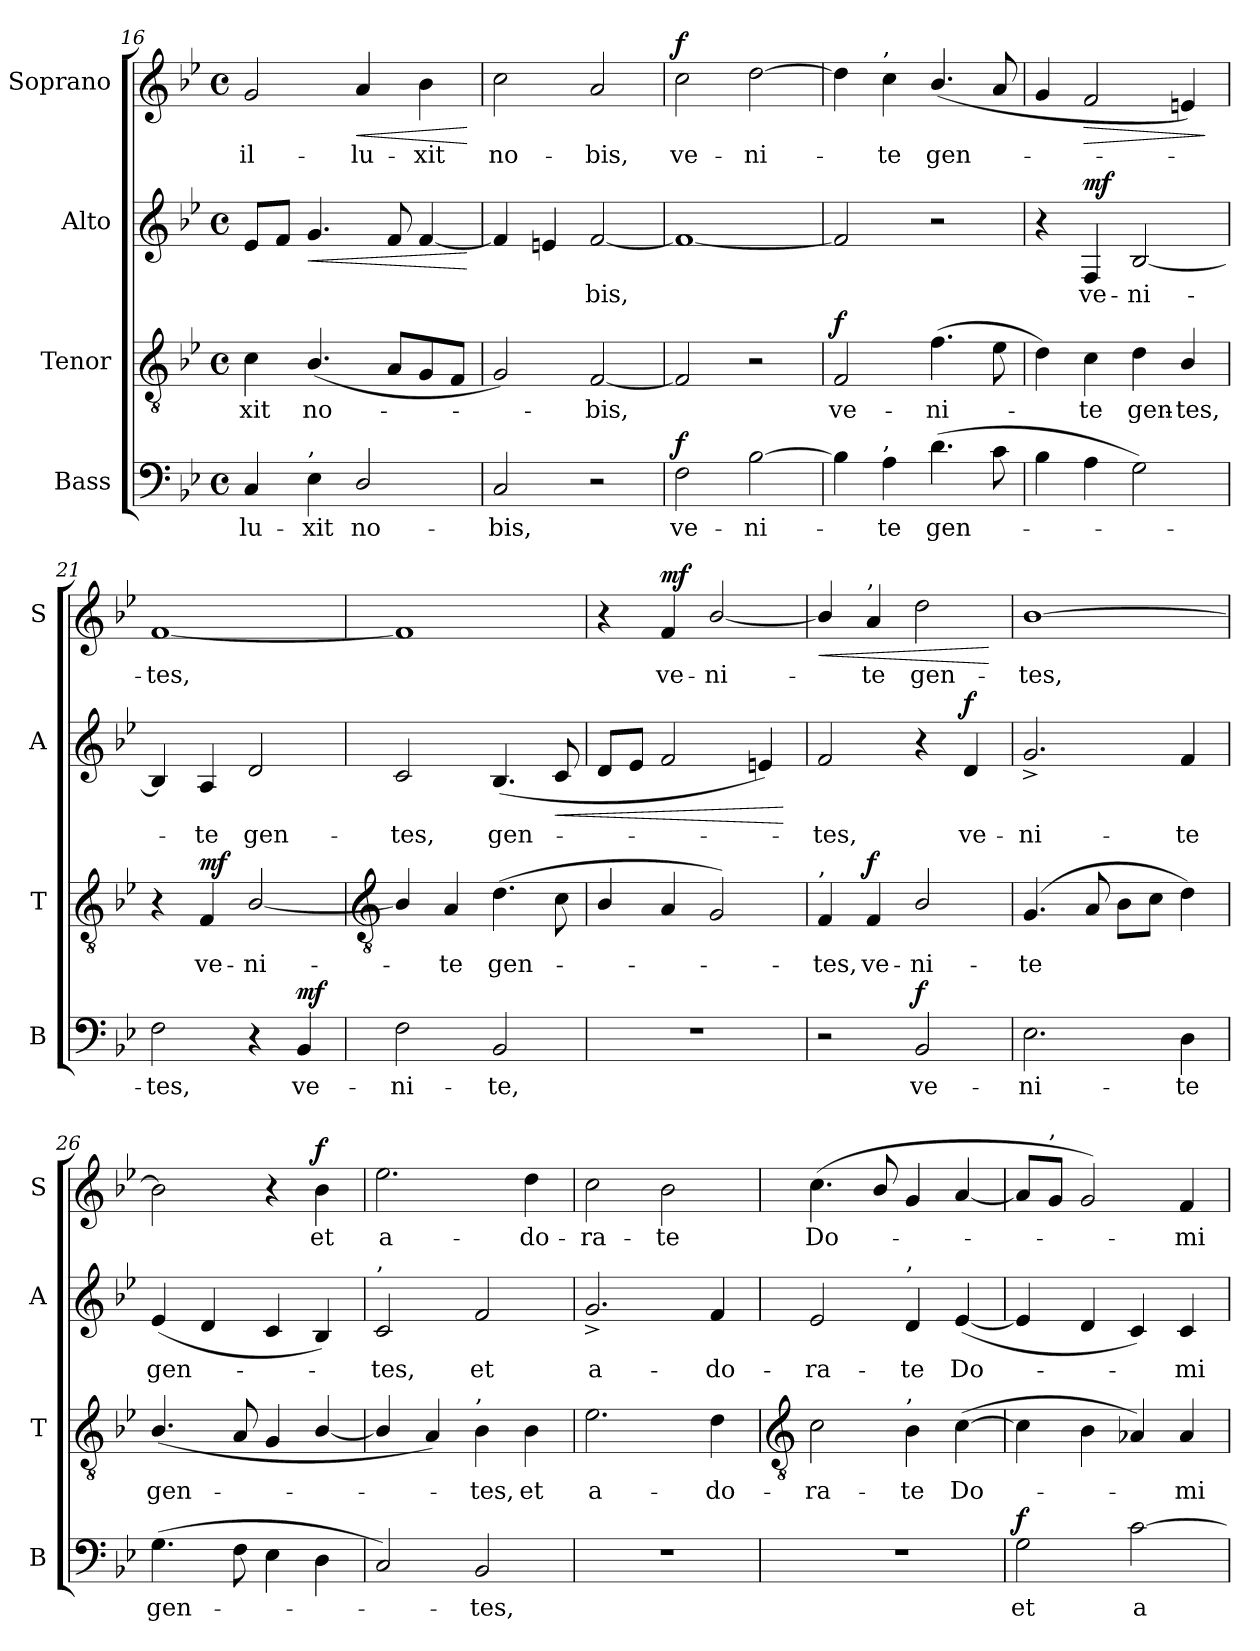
**kern	**text	**dynam	**kern	**text	**dynam	**kern	**text	**dynam	**kern	**text	**dynam
*part4	*part4	*part4	*part3	*part3	*part3	*part2	*part2	*part2	*part1	*part1	*part1
*staff4	*staff4	*staff4	*staff3	*staff3	*staff3	*staff2	*staff2	*staff2	*staff1	*staff1	*staff1
*I"Bass	*	*	*I"Tenor	*	*	*I"Alto	*	*	*I"Soprano	*	*
*I'B	*	*	*I'T	*	*	*I'A	*	*	*I'S	*	*
*clefF4	*	*	*clefGv2	*	*	*clefG2	*	*	*clefG2	*	*
*k[b-e-]	*	*	*k[b-e-]	*	*	*k[b-e-]	*	*	*k[b-e-]	*	*
*B-:	*	*	*B-:	*	*	*B-:	*	*	*B-:	*	*
*M4/4	*	*	*M4/4	*	*	*M4/4	*	*	*M4/4	*	*
*met(c)	*	*	*met(c)	*	*	*met(c)	*	*	*met(c)	*	*
=16	=16	=16	=16	=16	=16	=16	=16	=16	=16	=16	=16
!	!LO:LY:b	!	!	!LO:LY:b	!	!	!	!	!	!LO:LY:b	!
4C	lu-	.	4c	xit	.	8e-L	.	.	2g	il-	.
.	.	.	.	.	.	8fJ	.	.	.	.	.
!LO:TX:a:t=,	!	!	!	!	!	!	!	!	!	!	!
!	!LO:LY:b	!	!	!LO:LY:b	!	!	!	!LO:HP:b	!	!	!
4E-	-xit	.	(<4.B-/	no-	.	4.g	.	<	.	.	.
!	!LO:LY:b	!	!	!	!	!	!	!	!	!LO:LY:b	!LO:HP:b
2D/	no-	.	.	.	.	.	.	.	4a	-lu-	<
.	.	.	8AL	.	.	8f	.	.	.	.	.
!	!	!	!	!	!	!	!	!	!	!LO:LY:b	!
.	.	.	8G	.	.	[4f	.	.	4b-	-xit	.
.	.	.	8FJ	.	.	.	.	.	.	.	.
.	.	.	.	.	.	.	.	[	.	.	[
=17	=17	=17	=17	=17	=17	=17	=17	=17	=17	=17	=17
!	!LO:LY:b	!	!	!	!	!	!	!	!	!LO:LY:b	!
2C	-bis,	.	2G)	.	.	4f]	.	.	2cc	no-	.
.	.	.	.	.	.	4en	.	.	.	.	.
!	!	!	!	!LO:LY:b	!	!	!LO:LY:b	!	!	!LO:LY:b	!
2r	.	.	[2F	bis,	.	[2f	bis,	.	2a	-bis,	.
=18	=18	=18	=18	=18	=18	=18	=18	=18	=18	=18	=18
!	!LO:LY:b	!LO:DY:b	!	!	!	!	!	!	!	!LO:LY:b	!LO:DY:b
2F	ve-	f	2F]	.	.	1f_	.	.	2cc	ve-	f
!	!LO:LY:b	!	!	!	!	!	!	!	!	!LO:LY:b	!
[2B-	-ni-	.	2r	.	.	.	.	.	[2dd	-ni-	.
=19	=19	=19	=19	=19	=19	=19	=19	=19	=19	=19	=19
!	!	!	!	!LO:LY:b	!LO:DY:b	!	!	!	!	!	!
4B-]	.	.	2F	ve-	f	2f]	.	.	4dd]	.	.
!	!	!	!	!	!	!	!	!	!LO:TX:a:t=,	!	!
!LO:TX:a:t=,	!	!	!	!	!	!	!	!	!	!	!
!	!LO:LY:b	!	!	!	!	!	!	!	!	!LO:LY:b	!
4A	te	.	.	.	.	.	.	.	4cc	te	.
!	!LO:LY:b	!	!	!LO:LY:b	!	!	!	!	!	!LO:LY:b	!
(>4.d	gen-	.	(>4.f	-ni-	.	2r	.	.	(<4.b-/	gen-	.
8c	.	.	8e-	.	.	.	.	.	8a	.	.
=20	=20	=20	=20	=20	=20	=20	=20	=20	=20	=20	=20
4B-	.	.	4d)	.	.	4r	.	.	4g	.	.
!	!	!	!	!LO:LY:b	!	!	!LO:LY:b	!LO:DY:b	!	!	!LO:HP:b
4A	.	.	4c	te	.	4F	ve-	mf	2f	.	>
!	!	!	!	!LO:LY:b	!	!	!LO:LY:b	!	!	!	!
2G)	.	.	4d	gen-	.	[2B-	-ni-	.	.	.	.
!	!	!	!	!LO:LY:b	!	!	!	!	!	!	!
.	.	.	4B-/	-tes,	.	.	.	.	4en)	.	.
.	.	.	.	.	.	.	.	.	.	.	]
=21	=21	=21	=21	=21	=21	=21	=21	=21	=21	=21	=21
!	!LO:LY:b	!	!	!	!	!	!	!	!	!LO:LY:b	!
2F	tes,	.	4r	.	.	4B-]	.	.	[1f	tes,	.
!	!	!	!	!LO:LY:b	!LO:DY:b	!	!LO:LY:b	!	!	!	!
.	.	.	4F	ve-	mf	4A	te	.	.	.	.
!	!	!	!	!LO:LY:b	!	!	!LO:LY:b	!	!	!	!
4r	.	.	[2B-/	-ni-	.	2d	gen-	.	.	.	.
!	!LO:LY:b	!LO:DY:b	!	!	!	!	!	!	!	!	!
4BB-	ve-	mf	.	.	.	.	.	.	.	.	.
!!LO:LB:g=z
=22	=22	=22	=22	=22	=22	=22	=22	=22	=22	=22	=22
*	*	*	*clefGv2	*	*	*	*	*	*	*	*
!	!LO:LY:b	!	!	!	!	!	!LO:LY:b	!	!	!	!
2F	-ni-	.	4B-/]	.	.	2c	-tes,	.	1f]	.	.
!	!	!	!	!LO:LY:b	!	!	!	!	!	!	!
.	.	.	4A	te	.	.	.	.	.	.	.
!	!LO:LY:b	!	!	!LO:LY:b	!	!	!LO:LY:b	!	!	!	!
2BB-	-te,	.	(<4.d	gen-	.	(<4.B-	gen-	.	.	.	.
!	!	!	!	!	!	!	!	!LO:HP:b	!	!	!
.	.	.	8c	.	.	8c	.	<	.	.	.
=23	=23	=23	=23	=23	=23	=23	=23	=23	=23	=23	=23
1r	.	.	4B-/	.	.	8dL	.	.	4r	.	.
.	.	.	.	.	.	8e-J	.	.	.	.	.
!	!	!	!	!	!	!	!	!	!	!LO:LY:b	!LO:DY:b
.	.	.	4A	.	.	2f	.	.	4f	ve-	mf
!	!	!	!	!	!	!	!	!	!	!LO:LY:b	!
.	.	.	2G)	.	.	.	.	.	[2b-/	-ni-	.
.	.	.	.	.	.	4en)	.	.	.	.	.
.	.	.	.	.	.	.	.	[	.	.	.
=24	=24	=24	=24	=24	=24	=24	=24	=24	=24	=24	=24
!	!	!	!LO:TX:a:t=,	!	!	!	!	!	!	!	!
!	!	!	!	!LO:LY:b	!	!	!LO:LY:b	!	!	!	!LO:HP:b
2r	.	.	4F	tes,	.	2f	tes,	.	4b-/]	.	<
!	!	!	!	!	!	!	!	!	!LO:TX:a:t=,	!	!
!	!	!	!	!LO:LY:b	!LO:DY:b	!	!	!	!	!LO:LY:b	!
.	.	.	4F	ve-	f	.	.	.	4a	te	.
!	!LO:LY:b	!LO:DY:b	!	!LO:LY:b	!	!	!	!	!	!LO:LY:b	!
2BB-	ve-	f	2B-/	-ni-	.	4r	.	.	2dd	gen-	.
!	!	!	!	!	!	!	!LO:LY:b	!LO:DY:b	!	!	!
.	.	.	.	.	.	4d	ve-	f	.	.	.
.	.	.	.	.	.	.	.	.	.	.	[
=25	=25	=25	=25	=25	=25	=25	=25	=25	=25	=25	=25
!	!LO:LY:b	!	!	!LO:LY:b	!	!	!LO:LY:b	!	!	!LO:LY:b	!
2.E-	-ni-	.	(>4.G	-te	.	2.g^	-ni-	.	[1b-	-tes,	.
.	.	.	8A	.	.	.	.	.	.	.	.
.	.	.	8B-L	.	.	.	.	.	.	.	.
.	.	.	8cJ	.	.	.	.	.	.	.	.
!	!LO:LY:b	!	!	!	!	!	!LO:LY:b	!	!	!	!
4D	-te	.	4d)	.	.	4f	-te	.	.	.	.
=26	=26	=26	=26	=26	=26	=26	=26	=26	=26	=26	=26
!	!LO:LY:b	!	!	!LO:LY:b	!	!	!LO:LY:b	!	!	!	!
(>4.G	gen-	.	(<4.B-/	gen-	.	(<4e-	gen-	.	2b-]	.	.
.	.	.	.	.	.	4d	.	.	.	.	.
8F	.	.	8A	.	.	.	.	.	.	.	.
4E-	.	.	4G	.	.	4c	.	.	4r	.	.
!	!	!	!	!	!	!	!	!	!	!LO:LY:b	!LO:DY:b
4D	.	.	[4B-/	.	.	4B-)	.	.	4b-	et	f
=27	=27	=27	=27	=27	=27	=27	=27	=27	=27	=27	=27
!	!	!	!	!	!	!LO:TX:a:t=,	!	!	!	!	!
!	!	!	!	!	!	!	!LO:LY:b	!	!	!LO:LY:b	!
2C)	.	.	4B-/]	.	.	2c	tes,	.	2.ee-	a-	.
.	.	.	4A)	.	.	.	.	.	.	.	.
!	!	!	!LO:TX:a:t=,	!	!	!	!	!	!	!	!
!	!LO:LY:b	!	!	!LO:LY:b	!	!	!LO:LY:b	!	!	!	!
2BB-	tes,	.	4B-	tes,	.	2f	et	.	.	.	.
!	!	!	!	!LO:LY:b	!	!	!	!	!	!LO:LY:b	!
.	.	.	4B-	et	.	.	.	.	4dd	-do-	.
=28	=28	=28	=28	=28	=28	=28	=28	=28	=28	=28	=28
!	!	!	!	!LO:LY:b	!	!	!LO:LY:b	!	!	!LO:LY:b	!
1r	.	.	2.e-	a-	.	2.g^	a-	.	2cc	-ra-	.
!	!	!	!	!	!	!	!	!	!	!LO:LY:b	!
.	.	.	.	.	.	.	.	.	2b-	-te	.
!	!	!	!	!LO:LY:b	!	!	!LO:LY:b	!	!	!	!
.	.	.	4d	-do-	.	4f	-do-	.	.	.	.
!!LO:LB:g=z
=29	=29	=29	=29	=29	=29	=29	=29	=29	=29	=29	=29
*	*	*	*clefGv2	*	*	*	*	*	*	*	*
!	!	!	!	!LO:LY:b	!	!	!LO:LY:b	!	!	!LO:LY:b	!
1r	.	.	2c	-ra-	.	2e-	-ra-	.	(<4.cc	Do-	.
.	.	.	.	.	.	.	.	.	8b-/	.	.
!	!	!	!	!	!	!LO:TX:a:t=,	!	!	!	!	!
!	!	!	!LO:TX:a:t=,	!	!	!	!	!	!	!	!
!	!	!	!	!LO:LY:b	!	!	!LO:LY:b	!	!	!	!
.	.	.	4B-	-te	.	4d	-te	.	4g	.	.
!	!	!	!	!LO:LY:b	!	!	!LO:LY:b	!	!	!	!
.	.	.	(>[4c	Do-	.	(<[4e-	Do-	.	[4a	.	.
=30	=30	=30	=30	=30	=30	=30	=30	=30	=30	=30	=30
!	!LO:LY:b	!LO:DY:b	!	!	!	!	!	!	!	!	!
2G	et	f	4c]	.	.	4e-]	.	.	8aL]	.	.
!	!	!	!	!	!	!	!	!	!LO:TX:a:t=,	!	!
.	.	.	.	.	.	.	.	.	8gJ	.	.
.	.	.	4B-	.	.	4d	.	.	2g)	.	.
!	!LO:LY:b	!	!	!	!	!	!	!	!	!	!
[2c	a-	.	4A-X)	.	.	4c)	.	.	.	.	.
!	!	!	!	!LO:LY:b	!	!	!LO:LY:b	!	!	!LO:LY:b	!
.	.	.	4A-	mi-	.	4c	mi-	.	4f	mi-	.
=	=	=	=	=	=	=	=	=	=	=	=
*-	*-	*-	*-	*-	*-	*-	*-	*-	*-	*-	*-
